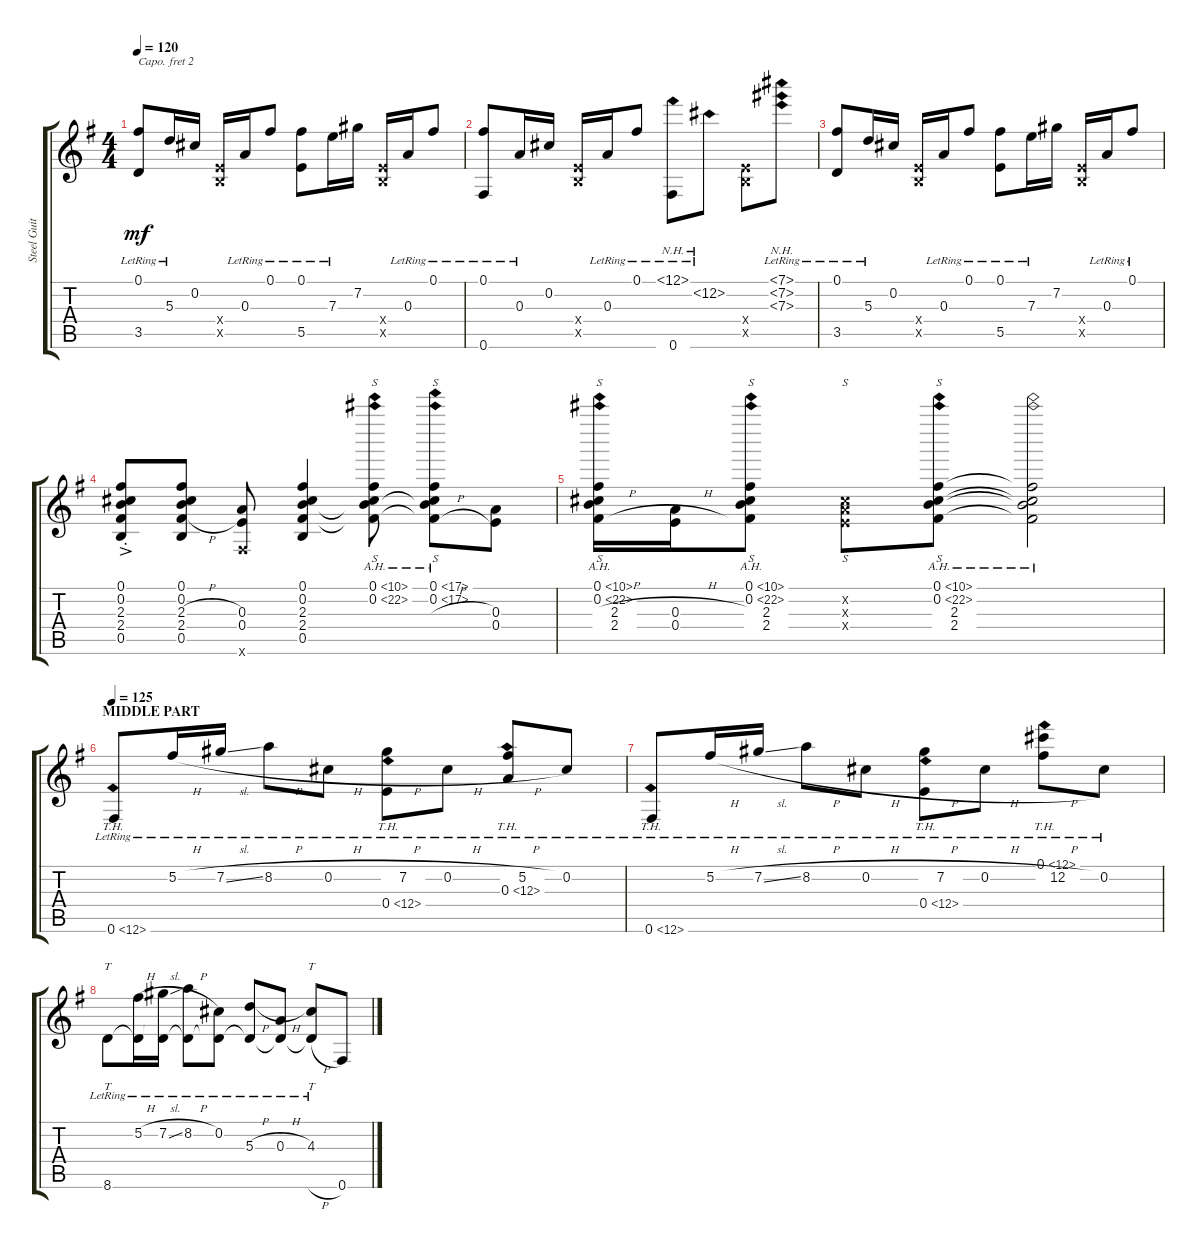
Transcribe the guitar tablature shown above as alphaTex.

\track ("Steel Guitar" "Steel Guit") {instrument acousticguitarsteel}
\staff {score tabs}
\capo 2
\tuning (E4 B3 G3 D3 A2 E2) {hide}
\ts (4 4)
\tempo 120
\clef g2
\ks eminor
(0.1{lr} 3.5{lr}).8{dy mf} 5.3{lr}.16 0.2.16 (0.4{x} 0.5{x}).16 0.3{lr}.16 0.1{lr}.8 (0.1{lr} 5.5{lr}).8 7.3{lr}.16 7.2.16 (0.4{x} 0.5{x}).16 0.3{lr}.16 0.1{lr}.8 |
(0.1{lr} 0.6{lr}).8 0.3{lr}.16 0.2.16 (0.4{x} 0.5{x}).16 0.3{lr}.16 0.1{lr}.8 (12.1{nh lr} 0.6{lr}).8 12.2{nh lr}.8 (0.4{x} 0.5{x}).8 (7.1{nh lr} 7.2{nh lr} 7.3{nh lr}).8 |
(0.1{lr} 3.5{lr}).8 5.3{lr}.16 0.2.16 (0.4{x} 0.5{x}).16 0.3{lr}.16 0.1{lr}.8 (0.1{lr} 5.5{lr}).8 7.3{lr}.16 7.2.16 (0.4{x} 0.5{x}).16 0.3{lr}.16 0.1{lr}.8 |
(0.1{ac st} 0.2{ac st} 2.3{ac st} 2.4{ac st} 0.5{ac st}).8 (0.1 0.2 2.3{h} 2.4{h} 0.5).8 (0.3 0.4 0.6{x}).8 (0.1 0.2 2.3 2.4 0.5).4 (0.1{ah 10} 0.2{ah 22} 2.3{t} 2.4{t}).8{s} (0.1{ah 17} 0.2{ah 17} 2.3{h t} 2.4{h t}).8{s} (0.3 0.4).8 |
(0.1{ah 10} 0.2{ah 22} 2.3{h} 2.4{h}).16{s} (0.3{h} 0.4{h}).16 (0.1{ah 10} 0.2{ah 22} 2.3 2.4).8{s} (0.2{x} 0.3{x} 0.4{x}).8{s} (0.1{ah 10} 0.2{ah 22} 2.3 2.4).8{s} (0.1{ah 10 t} 0.2{ah 22 t} 2.3{t} 2.4{t}).2 |
\section ("" "MIDDLE PART")
\tempo 125
0.6{th 12 lr}.8 5.2{h lr}.16 7.2{sl lr}.16 8.2{h lr}.8 0.2{h lr}.8 (7.2{h lr} 0.4{th 12 lr}).8 0.2{h lr}.8 (5.2{h lr} 0.3{th 12 lr}).8 0.2{lr}.8 |
0.6{th 12 lr}.8 5.2{h lr}.16 7.2{sl lr}.16 8.2{h lr}.8 0.2{h lr}.8 (7.2{h lr} 0.4{th 12 lr}).8 0.2{h lr}.8 (0.1{th 12 lr} 12.2{h lr}).8 0.2{lr}.8 |
8.6{lr}.8{tt} (5.2{h lr} 8.6{lr t}).16 (7.2{sl lr} 8.6{lr t}).16 (8.2{h lr} 8.6{lr t}).8 (0.2{lr} 8.6{lr t}).8 (5.3{h} 8.6{lr t}).8 (0.3{h} 8.6{lr t}).8 (4.3 8.6{h lr t}).8{tt} 0.6{h}.8
